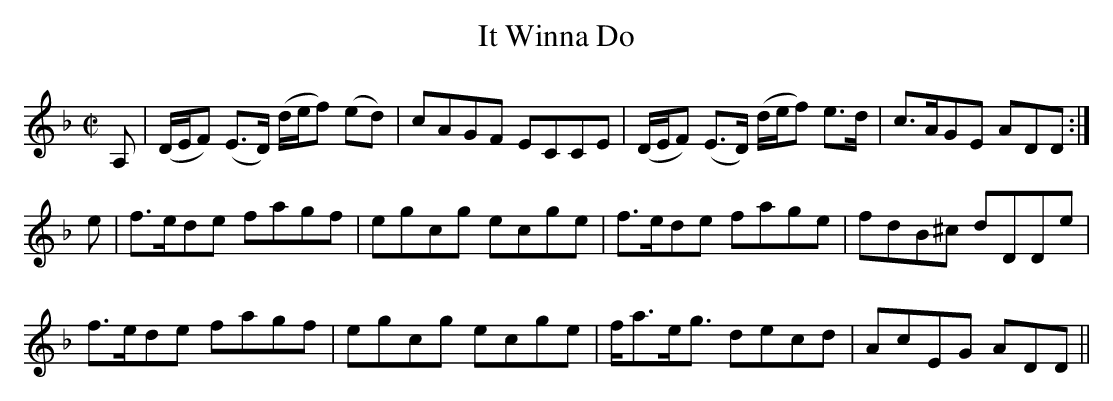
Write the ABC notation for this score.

X:1
T:It Winna Do
M:C|
L:1/8
K:Dmin
A,|(D/E/F) (E>D) (d/e/f) (ed)|cAGF ECCE|(D/E/F) (E>D) (d/e/f) e>d|c>AGE ADD:|
e|f>ede fagf|egcg ecge|f>ede fage|fdB^c dDDe|
f>ede fagf|egcg ecge|f<ae<g decd|AcEG ADD||
